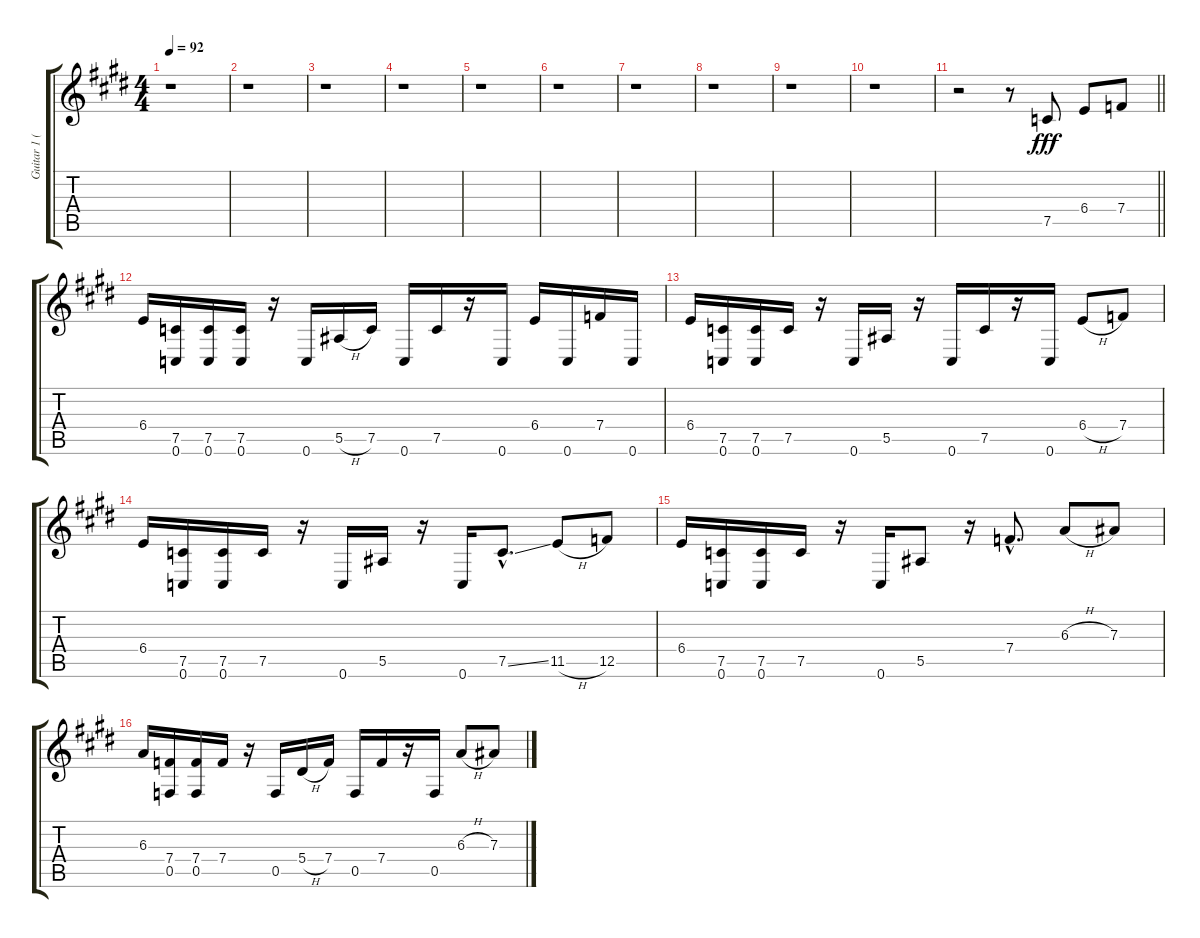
\track ("Guitar 1 (/w Trans Trem -2)" "Guitar 1 (") {instrument distortionguitar}
\staff {score tabs}
\tuning (C4 G3 Eb3 Bb2 F2 C2) {hide}
\ts (4 4)
\tempo 92
\clef g2
\ks e
r.1{dy fff} |
r.1 |
r.1 |
r.1 |
r.1 |
r.1 |
r.1 |
r.1 |
r.1 |
r.1 |
\barLineRight lightlight
r.2 r.8 7.5.8 6.4.8 7.4.8 |
6.4.16 (7.5 0.6).16 (7.5 0.6).16 (7.5 0.6).16 r.16 0.6.16 5.5{h}.16 7.5.16 0.6.16 7.5.16 r.16 0.6.16 6.4.16 0.6.16 7.4.16 0.6.16 |
6.4.16 (7.5 0.6).16 (7.5 0.6).16 7.5.16 r.16 0.6.16 5.5.16 r.16 0.6.16 7.5.16 r.16 0.6.16 6.4{h}.8 7.4.8 |
6.4.16 (7.5 0.6).16 (7.5 0.6).16 7.5.16 r.16 0.6.16 5.5.16 r.16 0.6.16 7.5{ss hac}.8{d} 11.5{h}.8 12.5.8 |
6.4.16 (7.5 0.6).16 (7.5 0.6).16 7.5.16 r.16 0.6.16 5.5.8 r.16 7.4{hac}.8{d} 6.3{h}.8 7.3.8 |
6.3.16{volume 0} (7.4 0.5).16 (7.4 0.5).16 7.4.16 r.16 0.5.16 5.4{h}.16 7.4.16 0.5.16 7.4.16 r.16 0.5.16 6.3{h}.8 7.3.8
